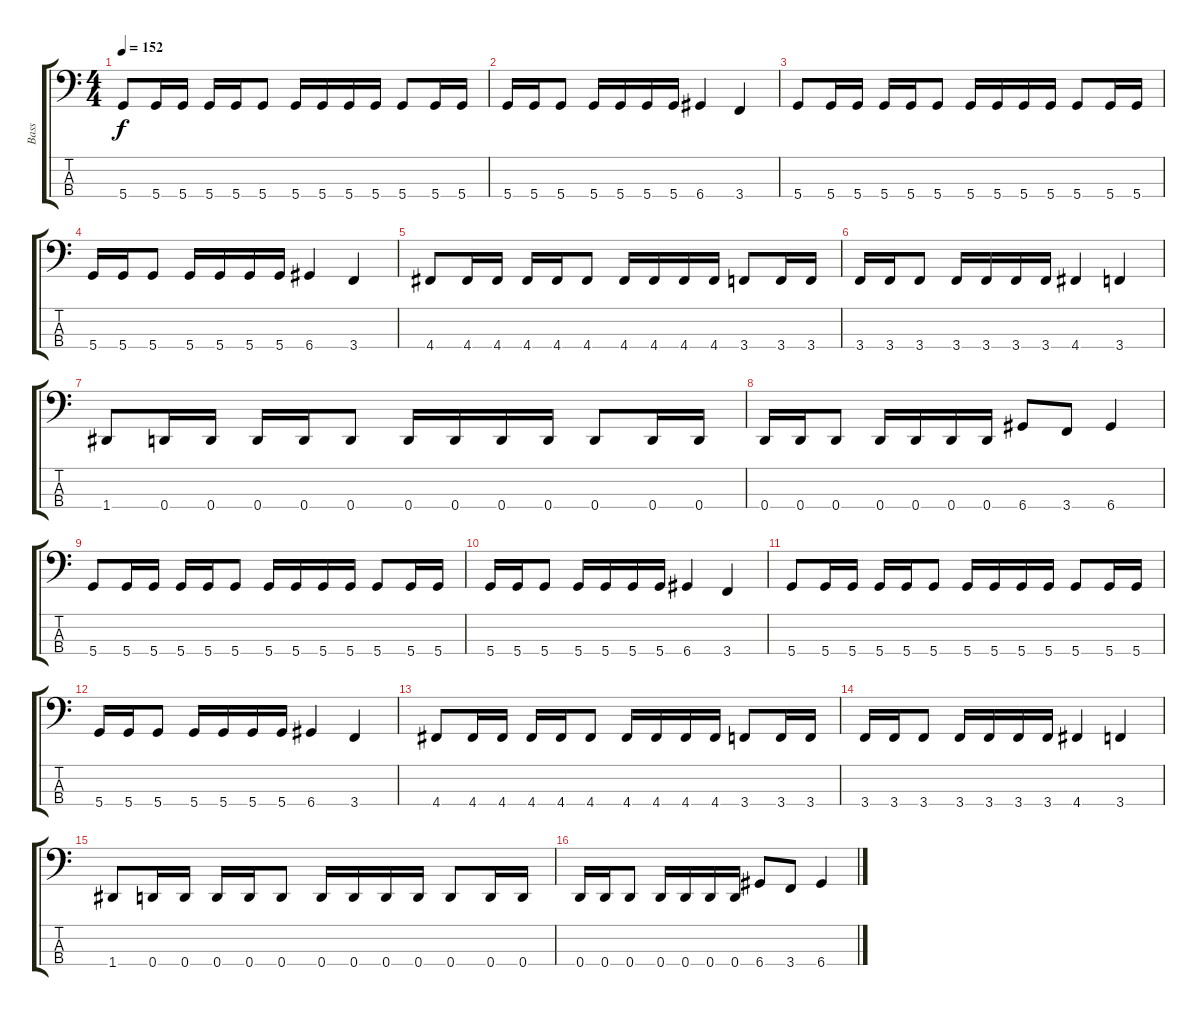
\track ("Bass" "Bass") {instrument electricbasspick}
\staff {score tabs}
\tuning (F2 C2 G1 D1) {hide}
\ts (4 4)
\tempo 152
\clef f4
\ks c
5.4.8{dy f} 5.4.16 5.4.16 5.4.16 5.4.16 5.4.8 5.4.16 5.4.16 5.4.16 5.4.16 5.4.8 5.4.16 5.4.16 |
5.4.16 5.4.16 5.4.8 5.4.16 5.4.16 5.4.16 5.4.16 6.4.4 3.4.4 |
5.4.8 5.4.16 5.4.16 5.4.16 5.4.16 5.4.8 5.4.16 5.4.16 5.4.16 5.4.16 5.4.8 5.4.16 5.4.16 |
5.4.16 5.4.16 5.4.8 5.4.16 5.4.16 5.4.16 5.4.16 6.4.4 3.4.4 |
4.4.8 4.4.16 4.4.16 4.4.16 4.4.16 4.4.8 4.4.16 4.4.16 4.4.16 4.4.16 3.4.8 3.4.16 3.4.16 |
3.4.16 3.4.16 3.4.8 3.4.16 3.4.16 3.4.16 3.4.16 4.4.4 3.4.4 |
1.4.8 0.4.16 0.4.16 0.4.16 0.4.16 0.4.8 0.4.16 0.4.16 0.4.16 0.4.16 0.4.8 0.4.16 0.4.16 |
0.4.16 0.4.16 0.4.8 0.4.16 0.4.16 0.4.16 0.4.16 6.4.8 3.4.8 6.4.4 |
5.4.8 5.4.16 5.4.16 5.4.16 5.4.16 5.4.8 5.4.16 5.4.16 5.4.16 5.4.16 5.4.8 5.4.16 5.4.16 |
5.4.16 5.4.16 5.4.8 5.4.16 5.4.16 5.4.16 5.4.16 6.4.4 3.4.4 |
5.4.8 5.4.16 5.4.16 5.4.16 5.4.16 5.4.8 5.4.16 5.4.16 5.4.16 5.4.16 5.4.8 5.4.16 5.4.16 |
5.4.16 5.4.16 5.4.8 5.4.16 5.4.16 5.4.16 5.4.16 6.4.4 3.4.4 |
4.4.8 4.4.16 4.4.16 4.4.16 4.4.16 4.4.8 4.4.16 4.4.16 4.4.16 4.4.16 3.4.8 3.4.16 3.4.16 |
3.4.16 3.4.16 3.4.8 3.4.16 3.4.16 3.4.16 3.4.16 4.4.4 3.4.4 |
1.4.8 0.4.16 0.4.16 0.4.16 0.4.16 0.4.8 0.4.16 0.4.16 0.4.16 0.4.16 0.4.8 0.4.16 0.4.16 |
0.4.16 0.4.16 0.4.8 0.4.16 0.4.16 0.4.16 0.4.16 6.4.8 3.4.8 6.4.4
